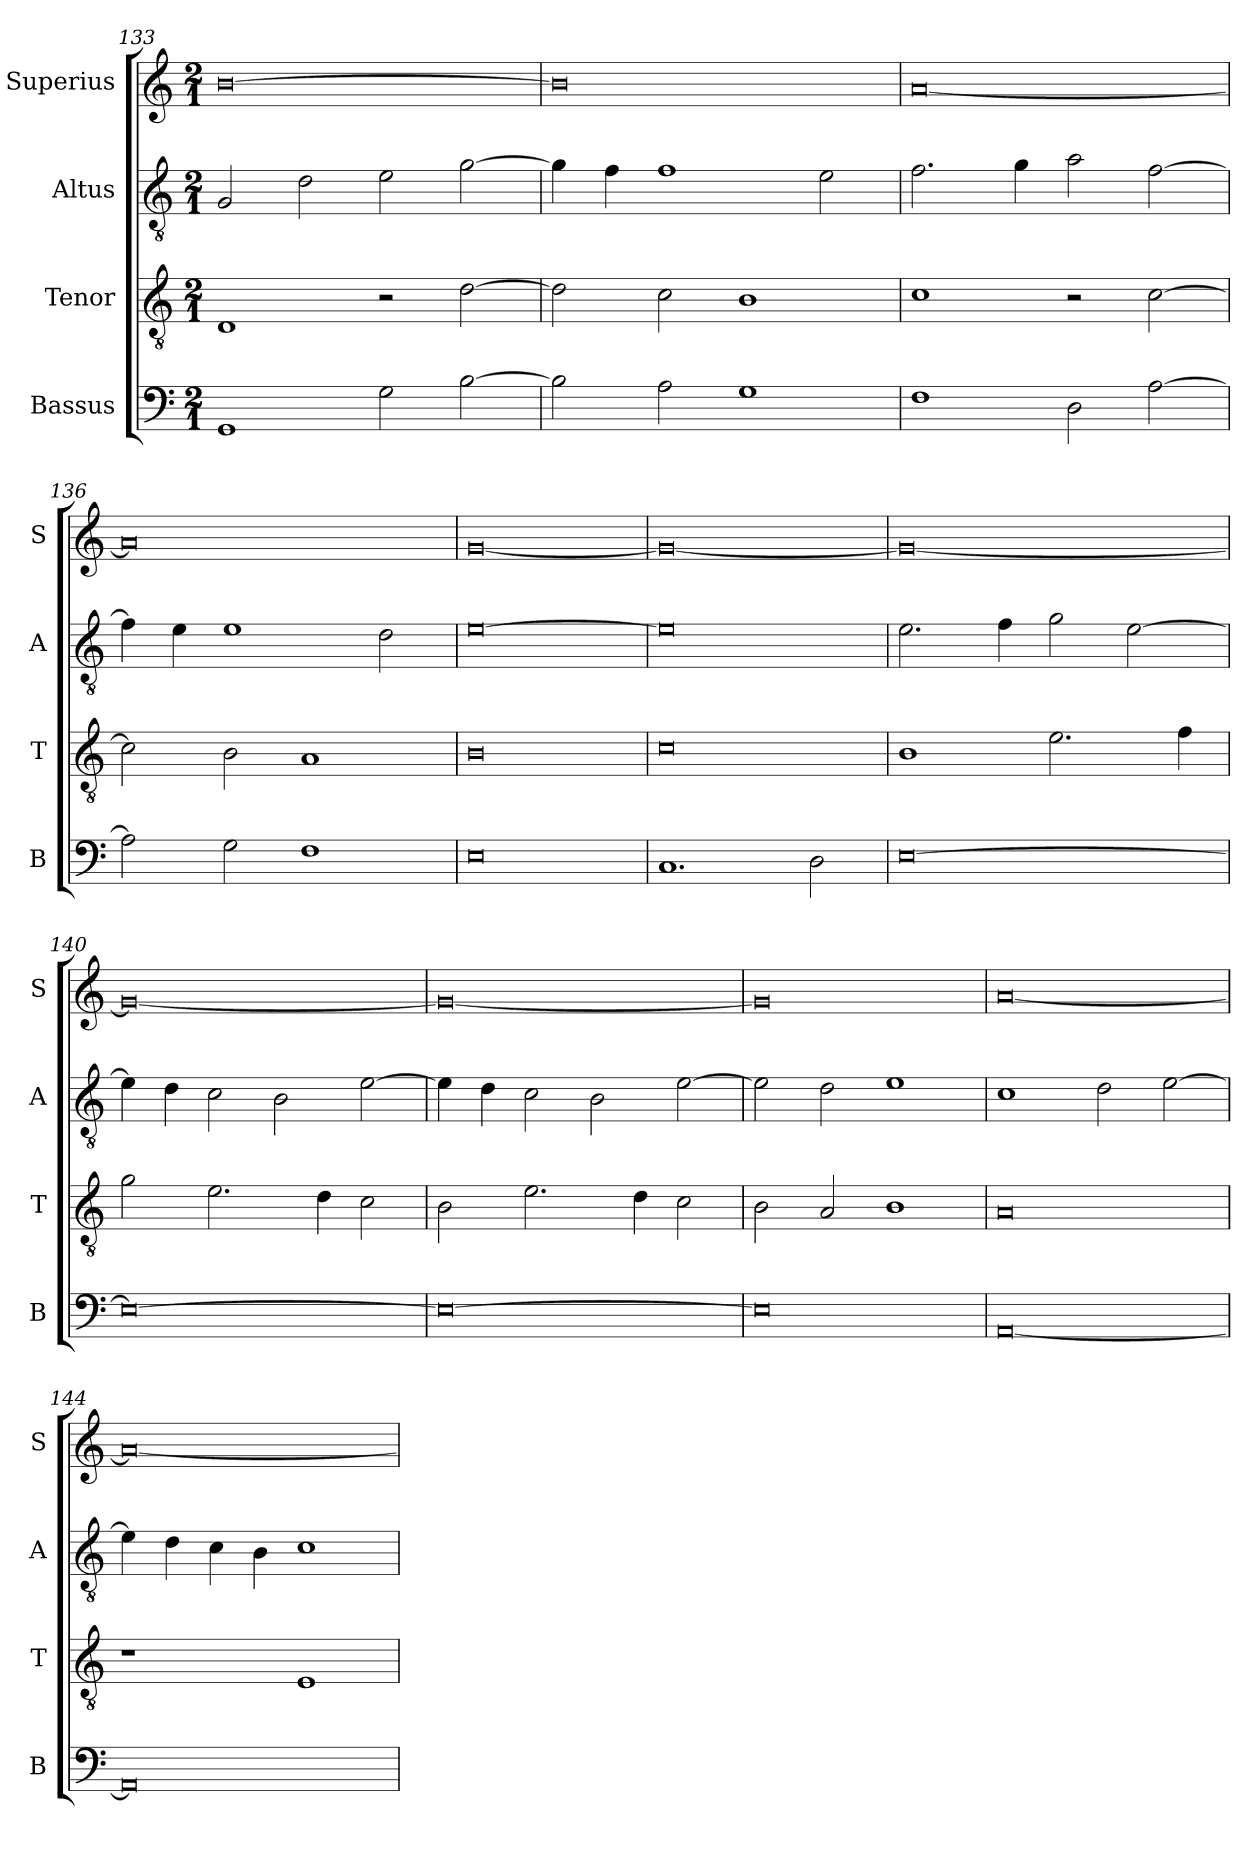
**kern	**kern	**kern	**kern
*part4	*part3	*part2	*part1
*staff4	*staff3	*staff2	*staff1
*I"Bassus	*I"Tenor	*I"Altus	*I"Superius
*I'B	*I'T	*I'A	*I'S
*clefF4	*clefGv2	*clefGv2	*clefG2
*k[]	*k[]	*k[]	*k[]
*M2/1	*M2/1	*M2/1	*M2/1
=133	=133	=133	=133
1GG	1D	2G	[0b
.	.	2d	.
2G	2r	2e	.
[2B	[2d	[2g	.
=134	=134	=134	=134
2B]	2d]	4g]	0b]
.	.	4f	.
2A	2c	1f	.
1G	1B	.	.
.	.	2e	.
=135	=135	=135	=135
1F	1c	2.f	[0a
.	.	4g	.
2D	2r	2a	.
[2A	[2c	[2f	.
=136	=136	=136	=136
2A]	2c]	4f]	0a]
.	.	4e	.
2G	2B	1e	.
1F	1A	.	.
.	.	2d	.
=137	=137	=137	=137
0E	0B	[0e	[0g
=138	=138	=138	=138
1.C	0c	0e]	0g_
2D	.	.	.
=139	=139	=139	=139
[0E	1B	2.e	0g_
.	.	4f	.
.	2.e	2g	.
.	.	[2e	.
.	4f	.	.
=140	=140	=140	=140
0E_	2g	4e]	0g_
.	.	4d	.
.	2.e	2c	.
.	.	2B	.
.	4d	.	.
.	2c	[2e	.
=141	=141	=141	=141
0E_	2B	4e]	0g_
.	.	4d	.
.	2.e	2c	.
.	.	2B	.
.	4d	.	.
.	2c	[2e	.
=142	=142	=142	=142
0E]	2B	2e]	0g]
.	2A	2d	.
.	1B	1e	.
=143	=143	=143	=143
[0AA	0A	1c	[0a
.	.	2d	.
.	.	[2e	.
=144	=144	=144	=144
0AA]	1r	4e]	0a_
.	.	4d	.
.	.	4c	.
.	.	4B	.
.	1E	1c	.
=	=	=	=
*-	*-	*-	*-
